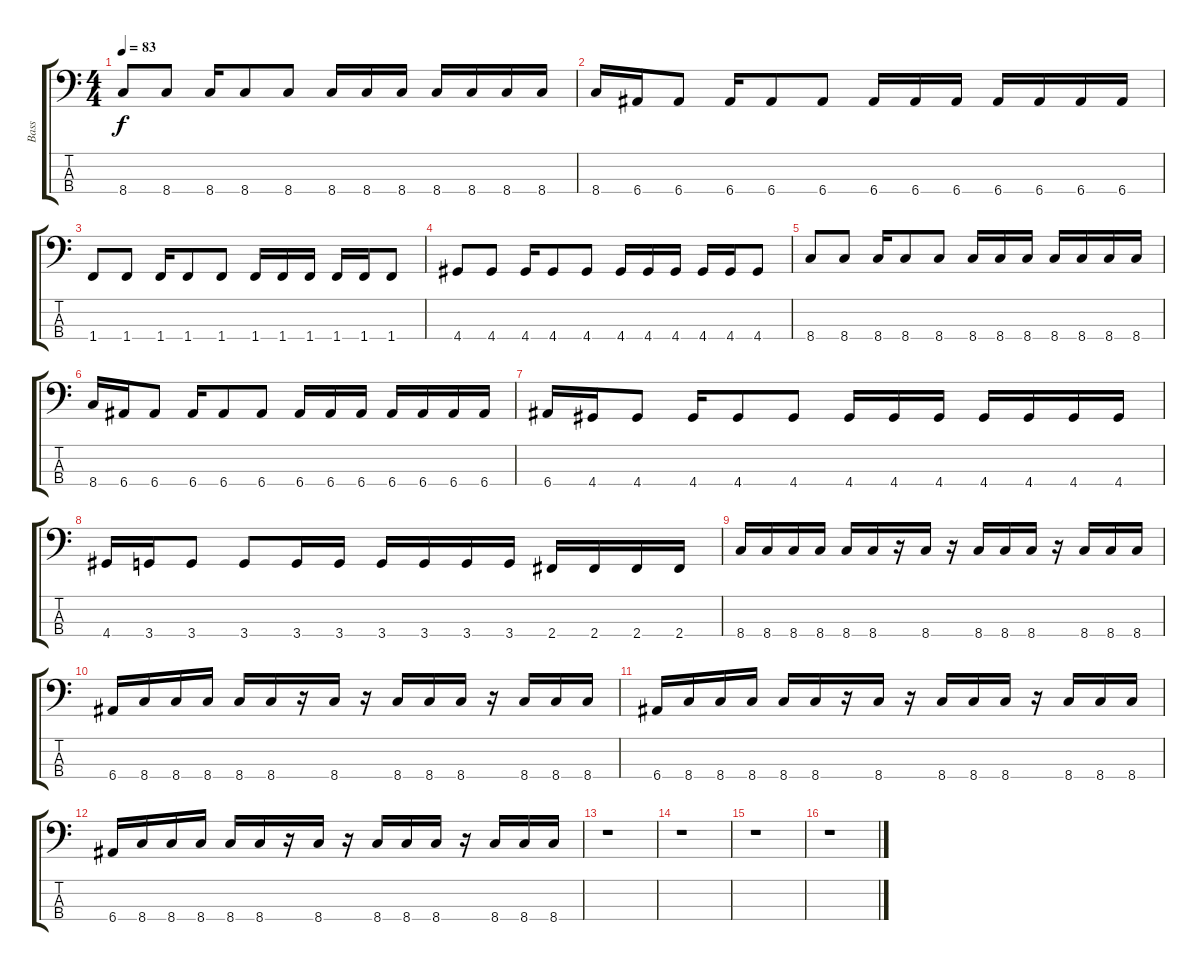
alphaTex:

\track ("Bass" "Bass") {instrument electricbassfinger}
\staff {score tabs}
\tuning (G2 D2 A1 E1) {hide}
\ts (4 4)
\tempo 83
\clef f4
\ks c
8.4.8{dy f} 8.4.8 8.4.16 8.4.8 8.4.8 8.4.16 8.4.16 8.4.16 8.4.16 8.4.16 8.4.16 8.4.16 |
8.4.16 6.4.16 6.4.8 6.4.16 6.4.8 6.4.8 6.4.16 6.4.16 6.4.16 6.4.16 6.4.16 6.4.16 6.4.16 |
1.4.8 1.4.8 1.4.16 1.4.8 1.4.8 1.4.16 1.4.16 1.4.16 1.4.16 1.4.16 1.4.8 |
4.4.8 4.4.8 4.4.16 4.4.8 4.4.8 4.4.16 4.4.16 4.4.16 4.4.16 4.4.16 4.4.8 |
8.4.8 8.4.8 8.4.16 8.4.8 8.4.8 8.4.16 8.4.16 8.4.16 8.4.16 8.4.16 8.4.16 8.4.16 |
8.4.16 6.4.16 6.4.8 6.4.16 6.4.8 6.4.8 6.4.16 6.4.16 6.4.16 6.4.16 6.4.16 6.4.16 6.4.16 |
6.4.16 4.4.16 4.4.8 4.4.16 4.4.8 4.4.8 4.4.16 4.4.16 4.4.16 4.4.16 4.4.16 4.4.16 4.4.16 |
4.4.16 3.4.16 3.4.8 3.4.8 3.4.16 3.4.16 3.4.16 3.4.16 3.4.16 3.4.16 2.4.16 2.4.16 2.4.16 2.4.16 |
8.4.16 8.4.16 8.4.16 8.4.16 8.4.16 8.4.16 r.16 8.4.16 r.16 8.4.16 8.4.16 8.4.16 r.16 8.4.16 8.4.16 8.4.16 |
6.4.16 8.4.16 8.4.16 8.4.16 8.4.16 8.4.16 r.16 8.4.16 r.16 8.4.16 8.4.16 8.4.16 r.16 8.4.16 8.4.16 8.4.16 |
6.4.16 8.4.16 8.4.16 8.4.16 8.4.16 8.4.16 r.16 8.4.16 r.16 8.4.16 8.4.16 8.4.16 r.16 8.4.16 8.4.16 8.4.16 |
6.4.16 8.4.16 8.4.16 8.4.16 8.4.16 8.4.16 r.16 8.4.16 r.16 8.4.16 8.4.16 8.4.16 r.16 8.4.16 8.4.16 8.4.16 |
r.1 |
r.1 |
r.1 |
r.1
